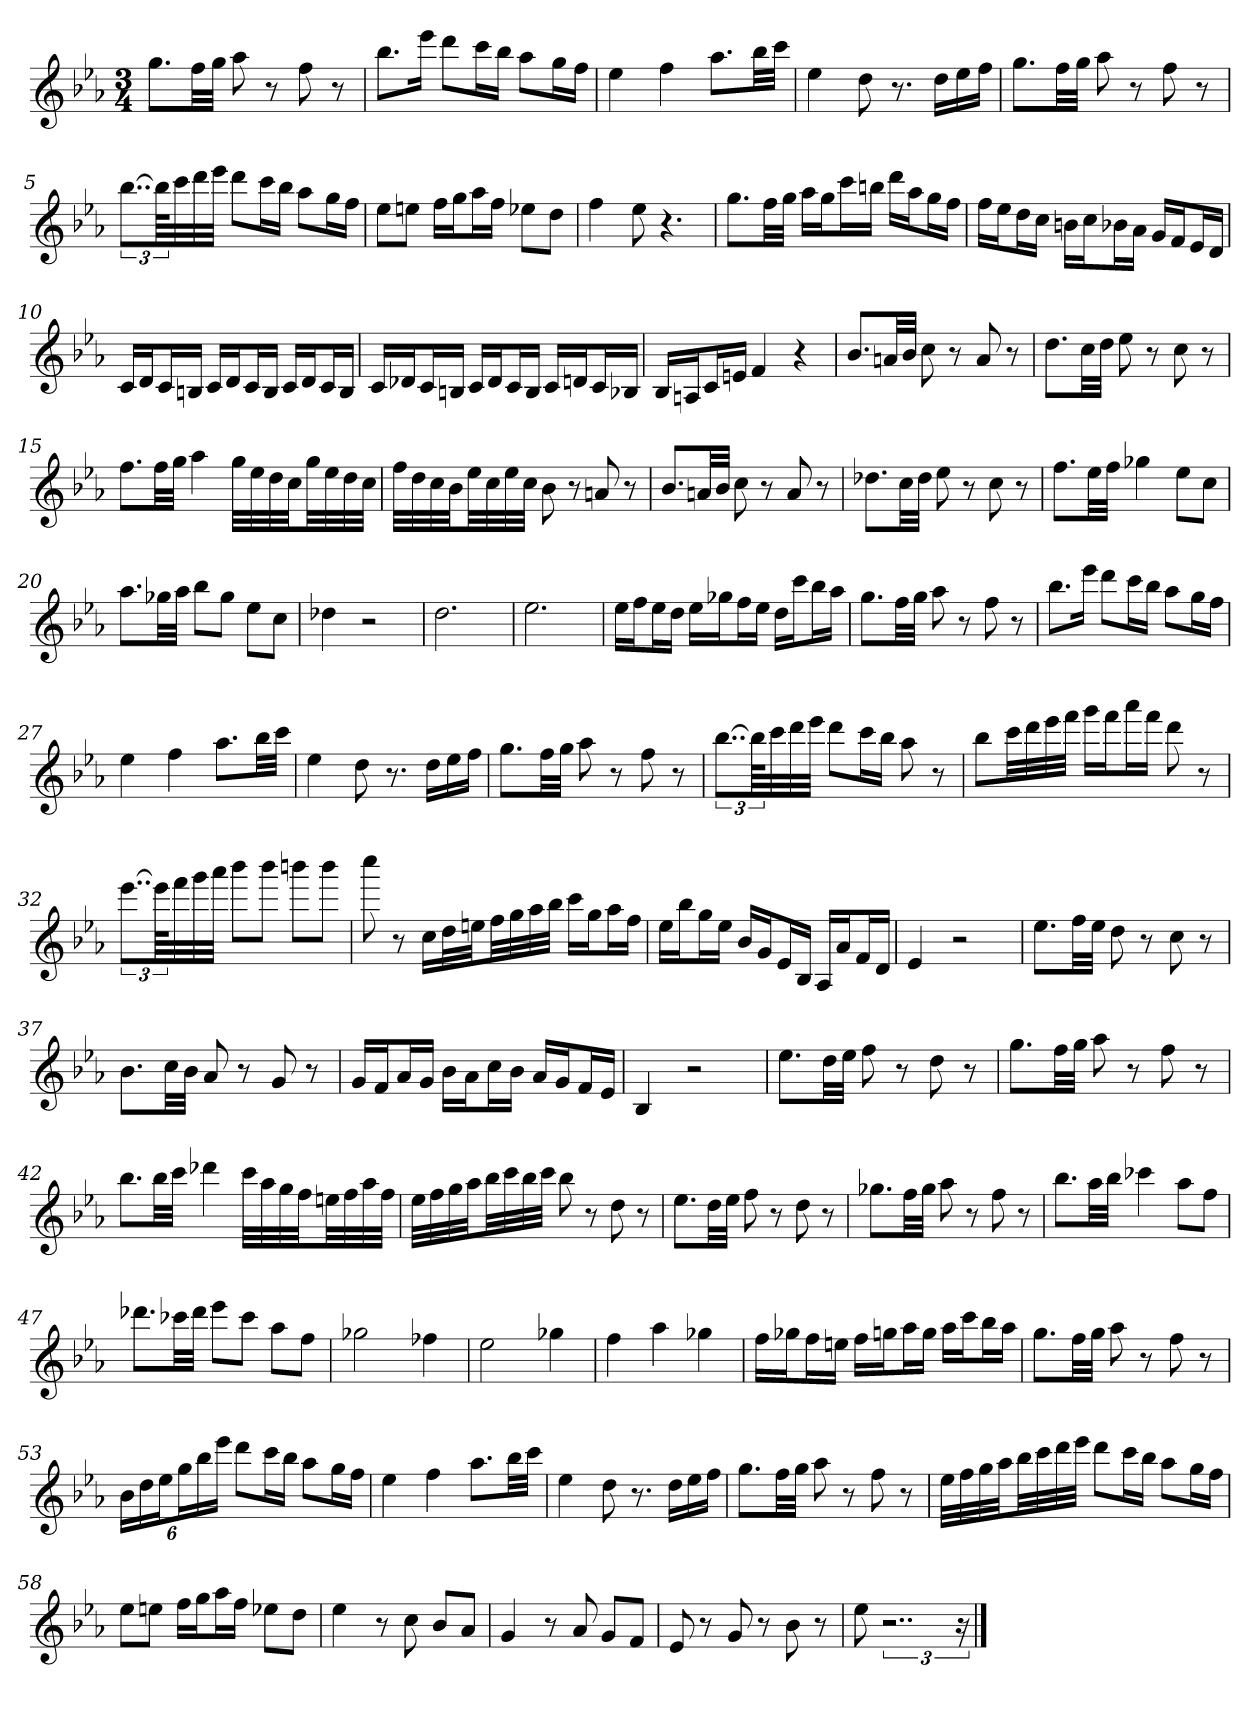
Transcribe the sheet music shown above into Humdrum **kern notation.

**kern
*part1
*staff1
*k[b-e-a-]
*E-:
*M3/4
=
8.ggL
32ffLL
32ggJJJ
8aa-
8r
8ff
8r
=1
8.bb-L
16eee-Jk
8dddL
16cccL
16bb-JJ
8aa-L
16ggL
16ffJJ
=2
4ee-
4ff
8.aa-L
32bb-LL
32cccJJJ
=3
4ee-
8dd
8.r
16ddLL
16ee-
16ffJJ
=4
8.ggL
32ffLL
32ggJJJ
8aa-
8r
8ff
8r
=5
[12..bb-L
96bb-KLL]
32ccc
32ddd
32eee-JJJ
8dddL
16cccL
16bb-JJ
8aa-L
16ggL
16ffJJ
=6
8ee-L
8eenJ
16ffLL
16ggJ
16aa-L
16ffJJ
8ee-XL
8ddJ
=7
4ff
8ee-
4.r
=8
8.ggL
32ffLL
32ggJJJ
16aa-LL
16ggJ
16cccL
16bbnJJ
16dddLL
16aa-J
16ggL
16ffJJ
=9
16ffLL
16ee-J
16ddL
16ccJJ
16bnLL
16ccJ
16b-XL
16a-JJ
16gLL
16fJ
16e-L
16dJJ
=10
16cLL
16dJ
16cL
16BnJJ
16cLL
16dJ
16cL
16BJJ
16cLL
16dJ
16cL
16BJJ
=11
16cLL
16d-XJ
16cL
16BnJJ
16cLL
16d-J
16cL
16BJJ
16cLL
16dnJ
16cL
16B-XJJ
=12
16B-LL
16AnJ
16cL
16enJJ
4f
4r
=13
8.b-L
32anLL
32b-JJJ
8cc
8r
8a
8r
=14
8.ddL
32ccLL
32ddJJJ
8ee-
8r
8cc
8r
=15
8.ffL
32ffLL
32ggJJJ
4aa-
32ggLLL
32ee-
32dd
32ccJJ
32ggLL
32ee-
32dd
32ccJJJ
=16
32ffLLL
32dd
32cc
32b-JJ
32ee-LL
32cc
32ee-
32ccJJJ
8b-
8r
8an
8r
=17
8.b-L
32anLL
32b-JJJ
8cc
8r
8a
8r
=18
8.dd-XL
32ccLL
32dd-JJJ
8ee-
8r
8cc
8r
=19
8.ffL
32ee-LL
32ffJJJ
4gg-X
8ee-L
8ccJ
=20
8.aa-L
32gg-XLL
32aa-JJJ
8bb-L
8gg-J
8ee-L
8ccJ
=21
4dd-X
2r
=22
2.dd
=23
2.ee-
=24
16ee-LL
16ffJ
16ee-L
16ddJJ
16ee-LL
16gg-XJ
16ffL
16ee-JJ
16ddLL
16cccJ
16bb-L
16aa-JJ
=25
8.ggL
32ffLL
32ggJJJ
8aa-
8r
8ff
8r
=26
8.bb-L
16eee-Jk
8dddL
16cccL
16bb-JJ
8aa-L
16ggL
16ffJJ
=27
4ee-
4ff
8.aa-L
32bb-LL
32cccJJJ
=28
4ee-
8dd
8.r
16ddLL
16ee-
16ffJJ
=29
8.ggL
32ffLL
32ggJJJ
8aa-
8r
8ff
8r
=30
[12..bb-L
96bb-KLL]
32ccc
32ddd
32eee-JJJ
8dddL
16cccL
16bb-JJ
8aa-
8r
=31
8bb-L
32cccLL
32ddd
32eee-
32fffJJJ
16gggLL
16fffJ
16aaa-L
16fffJJ
8ddd
8r
=32
[12..eee-L
96eee-KLL]
32fff
32ggg
32aaa-JJJ
8bbb-L
8bbb-J
8bbbnL
8bbbJ
=33
8cccc
8r
16ccLL
32ddL
32eenJJ
32ffLL
32gg
32aa-
32bb-JJJ
16cccLL
16ggJ
16aa-L
16ffJJ
=34
16ee-LL
16bb-J
16ggL
16ee-JJ
16b-LL
16gJ
16e-L
16B-JJ
16A-LL
16a-J
16fL
16dJJ
=35
4e-
2r
=36
8.ee-L
32ffLL
32ee-JJJ
8dd
8r
8cc
8r
=37
8.b-L
32ccLL
32b-JJJ
8a-
8r
8g
8r
=38
16gLL
16fJ
16a-L
16gJJ
16b-LL
16a-J
16ccL
16b-JJ
16a-LL
16gJ
16fL
16e-JJ
=39
4B-
2r
=40
8.ee-L
32ddLL
32ee-JJJ
8ff
8r
8dd
8r
=41
8.ggL
32ffLL
32ggJJJ
8aa-
8r
8ff
8r
=42
8.bb-L
32bb-LL
32cccJJJ
4ddd-X
32cccLLL
32aa-
32gg
32ffJJ
32eenLL
32ff
32aa-
32ffJJJ
=43
32ee-LLL
32ff
32gg
32aa-JJ
32bb-LL
32ccc
32bb-
32cccJJJ
8bb-
8r
8dd
8r
=44
8.ee-L
32ddLL
32ee-JJJ
8ff
8r
8dd
8r
=45
8.gg-XL
32ffLL
32gg-JJJ
8aa-
8r
8ff
8r
=46
8.bb-L
32aa-LL
32bb-JJJ
4ccc-X
8aa-L
8ffJ
=47
8.ddd-XL
32ccc-XLL
32ddd-JJJ
8eee-L
8ccc-J
8aa-L
8ffJ
=48
2gg-X
4ff-X
=49
2ee-
4gg-X
=50
4ff
4aa-
4gg-X
=51
16ffLL
16gg-XJ
16ffL
16eenJJ
16ffLL
16ggnJ
16aa-L
16ggJJ
16aa-LL
16cccJ
16bb-L
16aa-JJ
=52
8.ggL
32ffLL
32ggJJJ
8aa-
8r
8ff
8r
=53
24b-LL
24dd
24ee-J
24ggL
24bb-
24eee-JJ
8dddL
16cccL
16bb-JJ
8aa-L
16ggL
16ffJJ
=54
4ee-
4ff
8.aa-L
32bb-LL
32cccJJJ
=55
4ee-
8dd
8.r
16ddLL
16ee-
16ffJJ
=56
8.ggL
32ffLL
32ggJJJ
8aa-
8r
8ff
8r
=57
32ee-LLL
32ff
32gg
32aa-JJ
32bb-LL
32ccc
32ddd
32eee-JJJ
8dddL
16cccL
16bb-JJ
8aa-L
16ggL
16ffJJ
=58
8ee-L
8eenJ
16ffLL
16ggJ
16aa-L
16ffJJ
8ee-XL
8ddJ
=59
4ee-
8r
8cc
8b-L
8a-J
=60
4g
8r
8a-
8gL
8fJ
=61
8e-
8r
8g
8r
8b-
8r
=62
8ee-
3..r
24r
==
*-
